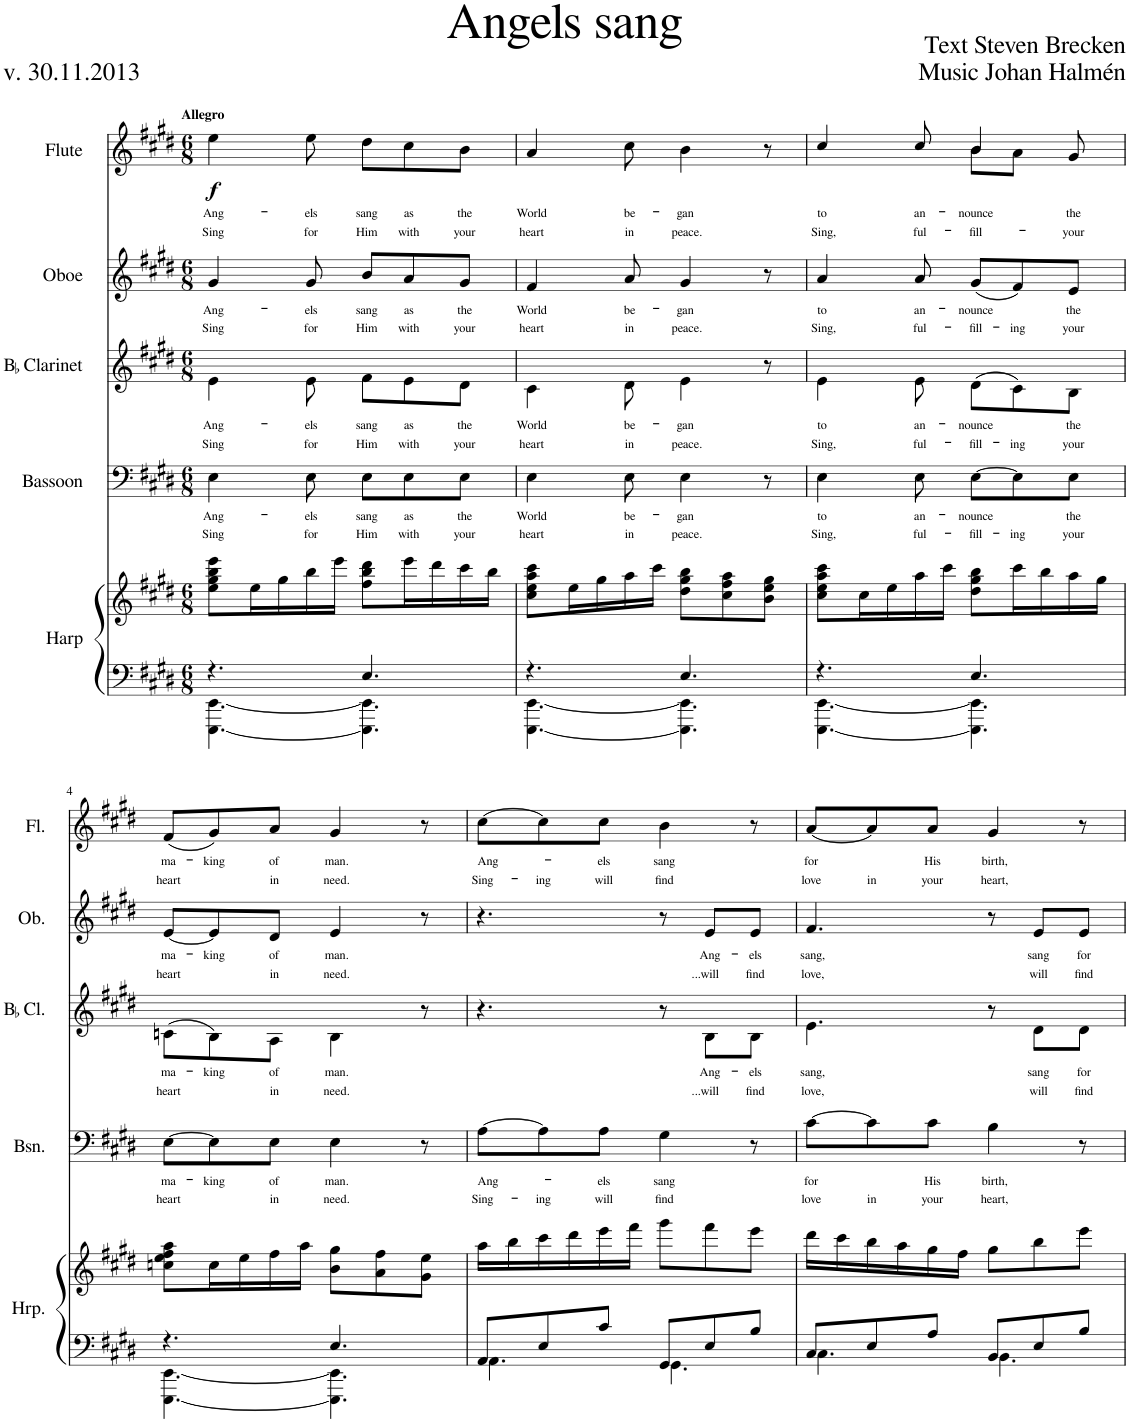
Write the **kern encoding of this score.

**kern	**kern	**kern	**text	**text	**kern	**text	**text	**kern	**text	**text	**kern	**text	**text	**dynam
*part5	*part5	*part4	*part4	*part4	*part3	*part3	*part3	*part2	*part2	*part2	*part1	*part1	*part1	*part1
*staff6	*staff5	*staff4	*staff4	*staff4	*staff3	*staff3	*staff3	*staff2	*staff2	*staff2	*staff1	*staff1	*staff1	*staff1
*I"Harp	*	*I"Bassoon	*	*	*I"BaccidentalFlat Clarinet	*	*	*I"Oboe	*	*	*I"Flute	*	*	*
*I'Hrp.	*	*I'Bsn.	*	*	*I'BaccidentalFlat Cl.	*	*	*I'Ob.	*	*	*I'Fl.	*	*	*
*clefF4	*clefG2	*clefF4	*	*	*clefG2	*	*	*clefG2	*	*	*clefG2	*	*	*
*	*	*	*	*	*ITrd1c2	*	*	*	*	*	*	*	*	*
*k[f#c#g#d#]	*k[f#c#g#d#]	*k[f#c#g#d#]	*	*	*k[f#c#g#d#]	*	*	*k[f#c#g#d#]	*	*	*k[f#c#g#d#]	*	*	*
*M6/8	*M6/8	*M6/8	*	*	*M6/8	*	*	*M6/8	*	*	*M6/8	*	*	*
=1	=1	=1	=1	=1	=1	=1	=1	=1	=1	=1	=1	=1	=1	=1
*^	*	*	*	*	*	*	*	*	*	*	*	*	*	*
!	!	!	!	!	!	!	!	!	!	!	!	!LO:TX:a:B:t=Allegro	!	!	!
!	!	!	!	!LO:LY:b	!LO:LY:b	!	!LO:LY:b	!LO:LY:b	!	!LO:LY:b	!LO:LY:b	!	!LO:LY:b	!LO:LY:b	!LO:DY:b
4.r	[4.EEE\ [4.EE\	8ee\ 8gg#\ 8bb\ 8eee\L	4E\	Ang-	Sing	4e\	Ang-	Sing	4g#/	Ang-	Sing	4ee\	Ang-	Sing	f
.	.	16ee\L	.	.	.	.	.	.	.	.	.	.	.	.	.
.	.	16gg#\	.	.	.	.	.	.	.	.	.	.	.	.	.
!	!	!	!	!LO:LY:b	!LO:LY:b	!	!LO:LY:b	!LO:LY:b	!	!LO:LY:b	!LO:LY:b	!	!LO:LY:b	!LO:LY:b	!
.	.	16bb\	8E\	-els	for	8e\	-els	for	8g#/	-els	for	8ee\	-els	for	.
.	.	16eee\JJ	.	.	.	.	.	.	.	.	.	.	.	.	.
!	!	!	!	!LO:LY:b	!LO:LY:b	!	!LO:LY:b	!LO:LY:b	!	!LO:LY:b	!LO:LY:b	!	!LO:LY:b	!LO:LY:b	!
4.E/	4.EEE\] 4.EE\]	8ff#\ 8bb\ 8ddd#\L	8E\L	sang	Him	8f#\L	sang	Him	8b/L	sang	Him	8dd#\L	sang	Him	.
!	!	!	!	!LO:LY:b	!LO:LY:b	!	!LO:LY:b	!LO:LY:b	!	!LO:LY:b	!LO:LY:b	!	!LO:LY:b	!LO:LY:b	!
.	.	16eee\L	8E\	as	with	8e\	as	with	8a/	as	with	8cc#\	as	with	.
.	.	16ddd#\	.	.	.	.	.	.	.	.	.	.	.	.	.
!	!	!	!	!LO:LY:b	!LO:LY:b	!	!LO:LY:b	!LO:LY:b	!	!LO:LY:b	!LO:LY:b	!	!LO:LY:b	!LO:LY:b	!
.	.	16ccc#\	8E\J	the	your	8d#\J	the	your	8g#/J	the	your	8b\J	the	your	.
.	.	16bb\JJ	.	.	.	.	.	.	.	.	.	.	.	.	.
=2	=2	=2	=2	=2	=2	=2	=2	=2	=2	=2	=2	=2	=2	=2	=2
!	!	!	!	!LO:LY:b	!LO:LY:b	!	!LO:LY:b	!LO:LY:b	!	!LO:LY:b	!LO:LY:b	!	!LO:LY:b	!LO:LY:b	!
4.r	[4.EEE\ [4.EE\	8cc#\ 8ee\ 8aa\ 8ccc#\L	4E\	World	heart	4c#\	World	heart	4f#/	World	heart	4a/	World	heart	.
.	.	16ee\L	.	.	.	.	.	.	.	.	.	.	.	.	.
.	.	16gg#\	.	.	.	.	.	.	.	.	.	.	.	.	.
!	!	!	!	!LO:LY:b	!LO:LY:b	!	!LO:LY:b	!LO:LY:b	!	!LO:LY:b	!LO:LY:b	!	!LO:LY:b	!LO:LY:b	!
.	.	16aa\	8E\	be-	in	8d#\	be-	in	8a/	be-	in	8cc#\	be-	in	.
.	.	16ccc#\JJ	.	.	.	.	.	.	.	.	.	.	.	.	.
!	!	!	!	!LO:LY:b	!LO:LY:b	!	!LO:LY:b	!LO:LY:b	!	!LO:LY:b	!LO:LY:b	!	!LO:LY:b	!LO:LY:b	!
4.E/	4.EEE\] 4.EE\]	8dd#\ 8gg#\ 8bb\L	4E\	-gan	peace.	4e\	-gan	peace.	4g#/	-gan	peace.	4b\	-gan	peace.	.
.	.	8cc#\ 8ff#\ 8aa\	.	.	.	.	.	.	.	.	.	.	.	.	.
.	.	8b\ 8ee\ 8gg#\J	8r	.	.	8r	.	.	8r	.	.	8r	.	.	.
=3	=3	=3	=3	=3	=3	=3	=3	=3	=3	=3	=3	=3	=3	=3	=3
!	!	!	!	!LO:LY:b	!LO:LY:b	!	!LO:LY:b	!LO:LY:b	!	!LO:LY:b	!LO:LY:b	!	!LO:LY:b	!LO:LY:b	!
*	*	*	*	*	*	*	*	*	*	*	*	*^	*	*	*
4.r	[4.EEE\ [4.EE\	8cc#\ 8ee\ 8aa\ 8ccc#\L	4E\	to	Sing,	4e\	to	Sing,	4a/	to	Sing,	4cc#/	4.ryy	to	Sing,	.
.	.	16cc#\L	.	.	.	.	.	.	.	.	.	.	.	.	.	.
.	.	16ee\	.	.	.	.	.	.	.	.	.	.	.	.	.	.
!	!	!	!	!LO:LY:b	!LO:LY:b	!	!LO:LY:b	!LO:LY:b	!	!LO:LY:b	!LO:LY:b	!	!	!LO:LY:b	!LO:LY:b	!
.	.	16aa\	8E\	an-	ful-	8e\	an-	ful-	8a/	an-	ful-	8cc#/	.	an-	ful-	.
.	.	16ccc#\JJ	.	.	.	.	.	.	.	.	.	.	.	.	.	.
!	!	!	!	!LO:LY:b	!LO:LY:b	!	!LO:LY:b	!LO:LY:b	!	!LO:LY:b	!LO:LY:b	!	!	!LO:LY:b	!LO:LY:b	!
4.E/	4.EEE\] 4.EE\]	8dd#\ 8gg#\ 8bb\L	[8E\L	-nounce	-fill-	(8d#\L	-nounce	-fill-	(8g#/L	-nounce	-fill-	4b/	8b\L	-nounce	-fill-	.
!	!	!	!	!	!LO:LY:b	!	!	!LO:LY:b	!	!	!LO:LY:b	!	!	!	!	!
.	.	16ccc#\L	8E\]	.	-ing	8c#\)	.	-ing	8f#/)	.	-ing	.	8a\J	.	.	.
.	.	16bb\	.	.	.	.	.	.	.	.	.	.	.	.	.	.
!	!	!	!	!LO:LY:b	!LO:LY:b	!	!LO:LY:b	!LO:LY:b	!	!LO:LY:b	!LO:LY:b	!	!	!LO:LY:b	!LO:LY:b	!
.	.	16aa\	8E\J	the	your	8B\J	the	your	8e/J	the	your	8g#/	8ryy	the	your	.
.	.	16gg#\JJ	.	.	.	.	.	.	.	.	.	.	.	.	.	.
*	*	*	*	*	*	*	*	*	*	*	*	*v	*v	*	*	*
!!LO:LB:g=z
=4	=4	=4	=4	=4	=4	=4	=4	=4	=4	=4	=4	=4	=4	=4	=4
!	!	!	!	!LO:LY:b	!LO:LY:b	!	!LO:LY:b	!LO:LY:b	!	!LO:LY:b	!LO:LY:b	!	!LO:LY:b	!LO:LY:b	!
4.r	[4.EEE\ [4.EE\	8ccn\ 8ee\ 8ff#\ 8aa\L	[8E\L	ma-	heart	(8cn\L	ma-	heart	[8e/L	ma-	heart	(8f#/L	ma-	heart	.
!	!	!	!	!LO:LY:b	!	!	!LO:LY:b	!	!	!LO:LY:b	!	!	!LO:LY:b	!	!
.	.	16cc\L	8E\]	-king	.	8B\)	-king	.	8e/]	-king	.	8g#/)	-king	.	.
.	.	16ee\	.	.	.	.	.	.	.	.	.	.	.	.	.
!	!	!	!	!LO:LY:b	!LO:LY:b	!	!LO:LY:b	!LO:LY:b	!	!LO:LY:b	!LO:LY:b	!	!LO:LY:b	!LO:LY:b	!
.	.	16ff#\	8E\J	of	in	8A\J	of	in	8d#/J	of	in	8a/J	of	in	.
.	.	16aa\JJ	.	.	.	.	.	.	.	.	.	.	.	.	.
!	!	!	!	!LO:LY:b	!LO:LY:b	!	!LO:LY:b	!LO:LY:b	!	!LO:LY:b	!LO:LY:b	!	!LO:LY:b	!LO:LY:b	!
4.E/	4.EEE\] 4.EE\]	8b\ 8gg#\L	4E\	man.	need.	4B\	man.	need.	4e/	man.	need.	4g#/	man.	need.	.
.	.	8a\ 8ff#\	.	.	.	.	.	.	.	.	.	.	.	.	.
.	.	8g#\ 8ee\J	8r	.	.	8r	.	.	8r	.	.	8r	.	.	.
=5	=5	=5	=5	=5	=5	=5	=5	=5	=5	=5	=5	=5	=5	=5	=5
!	!	!	!	!LO:LY:b	!LO:LY:b	!	!	!	!	!	!	!	!LO:LY:b	!LO:LY:b	!
8AA/L	4.AA\	16aa\LL	[8A\L	Ang-	Sing-	4.r	.	.	4.r	.	.	[8cc#\L	Ang-	Sing-	.
.	.	16bb\	.	.	.	.	.	.	.	.	.	.	.	.	.
!	!	!	!	!	!LO:LY:b	!	!	!	!	!	!	!	!	!LO:LY:b	!
8E/	.	16ccc#\	8A\]	.	-ing	.	.	.	.	.	.	8cc#\]	.	-ing	.
.	.	16ddd#\	.	.	.	.	.	.	.	.	.	.	.	.	.
!	!	!	!	!LO:LY:b	!LO:LY:b	!	!	!	!	!	!	!	!LO:LY:b	!LO:LY:b	!
8c#/J	.	16eee\	8A\J	-els	will	.	.	.	.	.	.	8cc#\J	-els	will	.
.	.	16fff#\JJ	.	.	.	.	.	.	.	.	.	.	.	.	.
!	!	!	!	!LO:LY:b	!LO:LY:b	!	!	!	!	!	!	!	!LO:LY:b	!LO:LY:b	!
8GG#/L	4.GG#\	8ggg#\L	4G#\	sang	find	8r	.	.	8r	.	.	4b\	sang	find	.
!	!	!	!	!	!	!	!LO:LY:b	!LO:LY:b	!	!LO:LY:b	!LO:LY:b	!	!	!	!
8E/	.	8fff#\	.	.	.	8B\L	Ang-	...will	8e/L	Ang-	...will	.	.	.	.
!	!	!	!	!	!	!	!LO:LY:b	!LO:LY:b	!	!LO:LY:b	!LO:LY:b	!	!	!	!
8B/J	.	8eee\J	8r	.	.	8B\J	-els	find	8e/J	-els	find	8r	.	.	.
=6	=6	=6	=6	=6	=6	=6	=6	=6	=6	=6	=6	=6	=6	=6	=6
!	!	!	!	!LO:LY:b	!LO:LY:b	!	!LO:LY:b	!LO:LY:b	!	!LO:LY:b	!LO:LY:b	!	!LO:LY:b	!LO:LY:b	!
8C#/L	4.C#\	16ddd#\LL	[8c#\L	for	love	4.e\	sang,	love,	4.f#/	sang,	love,	[8a/L	for	love	.
.	.	16ccc#\	.	.	.	.	.	.	.	.	.	.	.	.	.
!	!	!	!	!	!LO:LY:b	!	!	!	!	!	!	!	!	!LO:LY:b	!
8E/	.	16bb\	8c#\]	.	in	.	.	.	.	.	.	8a/]	.	in	.
.	.	16aa\	.	.	.	.	.	.	.	.	.	.	.	.	.
!	!	!	!	!LO:LY:b	!LO:LY:b	!	!	!	!	!	!	!	!LO:LY:b	!LO:LY:b	!
8A/J	.	16gg#\	8c#\J	His	your	.	.	.	.	.	.	8a/J	His	your	.
.	.	16ff#\JJ	.	.	.	.	.	.	.	.	.	.	.	.	.
!	!	!	!	!LO:LY:b	!LO:LY:b	!	!	!	!	!	!	!	!LO:LY:b	!LO:LY:b	!
8BB/L	4.BB\	8gg#\L	4B\	birth,	heart,	8r	.	.	8r	.	.	4g#/	birth,	heart,	.
!	!	!	!	!	!	!	!LO:LY:b	!LO:LY:b	!	!LO:LY:b	!LO:LY:b	!	!	!	!
8E/	.	8bb\	.	.	.	8d#\L	sang	will	8e/L	sang	will	.	.	.	.
!	!	!	!	!	!	!	!LO:LY:b	!LO:LY:b	!	!LO:LY:b	!LO:LY:b	!	!	!	!
8B/J	.	8eee\J	8r	.	.	8d#\J	for	find	8e/J	for	find	8r	.	.	.
*v	*v	*	*	*	*	*	*	*	*	*	*	*	*	*	*
=	=	=	=	=	=	=	=	=	=	=	=	=	=	=
*-	*-	*-	*-	*-	*-	*-	*-	*-	*-	*-	*-	*-	*-	*-
